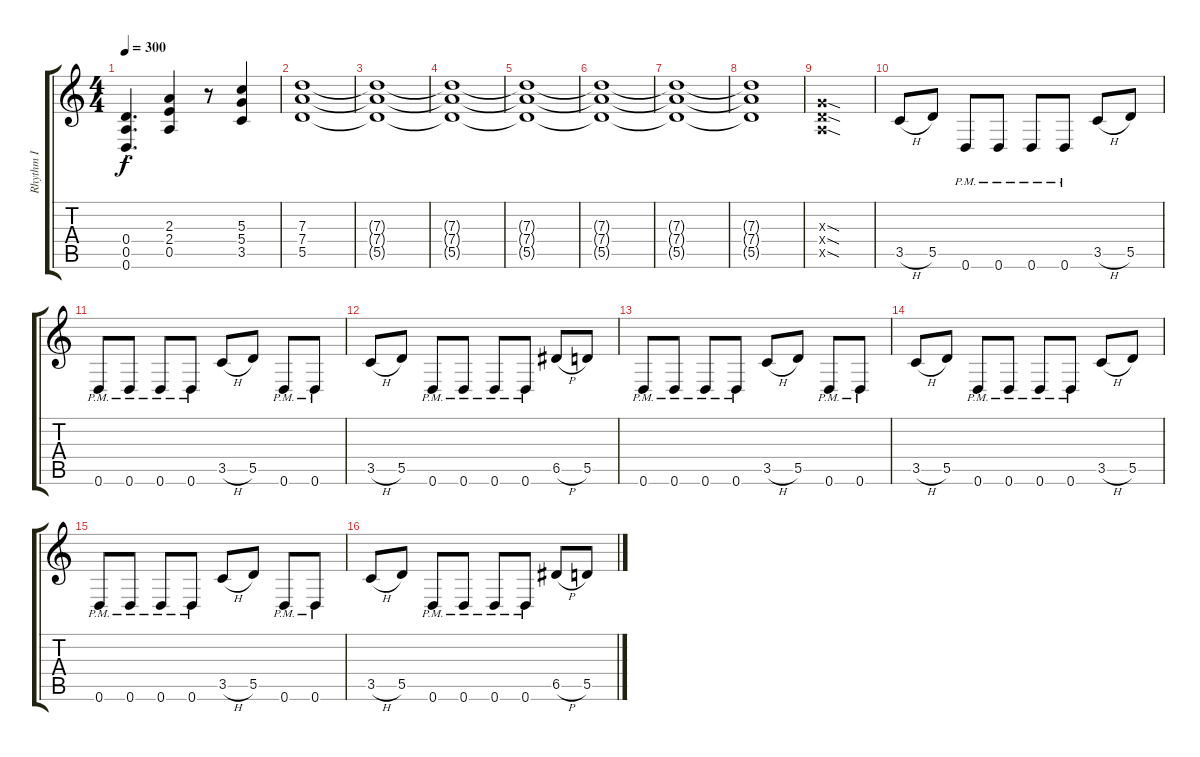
\track ("Rhythm I" "Rhythm I") {instrument distortionguitar}
\staff {score tabs}
\tuning (E4 B3 G3 D3 A2 D2) {hide}
\ts (4 4)
\tempo 300
\clef g2
\ks c
(0.4{st} 0.5{st} 0.6{st}).4{d dy f} (2.3 2.4 0.5).4 r.8 (5.3 5.4 3.5).4 |
(7.3 7.4 5.5).1 |
(7.3{t} 7.4{t} 5.5{t}).1 |
(7.3{t} 7.4{t} 5.5{t}).1 |
(7.3{t} 7.4{t} 5.5{t}).1 |
(7.3{t} 7.4{t} 5.5{t}).1 |
(7.3{t} 7.4{t} 5.5{t}).1 |
(7.3{t} 7.4{t} 5.5{t}).1 |
(0.3{sod x} 0.4{sod x} 0.5{sod x}).1 |
3.5{h}.8 5.5.8 0.6{pm}.8 0.6{pm}.8 0.6{pm}.8 0.6{pm}.8 3.5{h}.8 5.5.8 |
0.6{pm}.8 0.6{pm}.8 0.6{pm}.8 0.6{pm}.8 3.5{h}.8 5.5.8 0.6{pm}.8 0.6{pm}.8 |
3.5{h}.8 5.5.8 0.6{pm}.8 0.6{pm}.8 0.6{pm}.8 0.6{pm}.8 6.5{h}.8 5.5.8 |
0.6{pm}.8 0.6{pm}.8 0.6{pm}.8 0.6{pm}.8 3.5{h}.8 5.5.8 0.6{pm}.8 0.6{pm}.8 |
3.5{h}.8 5.5.8 0.6{pm}.8 0.6{pm}.8 0.6{pm}.8 0.6{pm}.8 3.5{h}.8 5.5.8 |
0.6{pm}.8 0.6{pm}.8 0.6{pm}.8 0.6{pm}.8 3.5{h}.8 5.5.8 0.6{pm}.8 0.6{pm}.8 |
3.5{h}.8 5.5.8 0.6{pm}.8 0.6{pm}.8 0.6{pm}.8 0.6{pm}.8 6.5{h}.8 5.5.8
